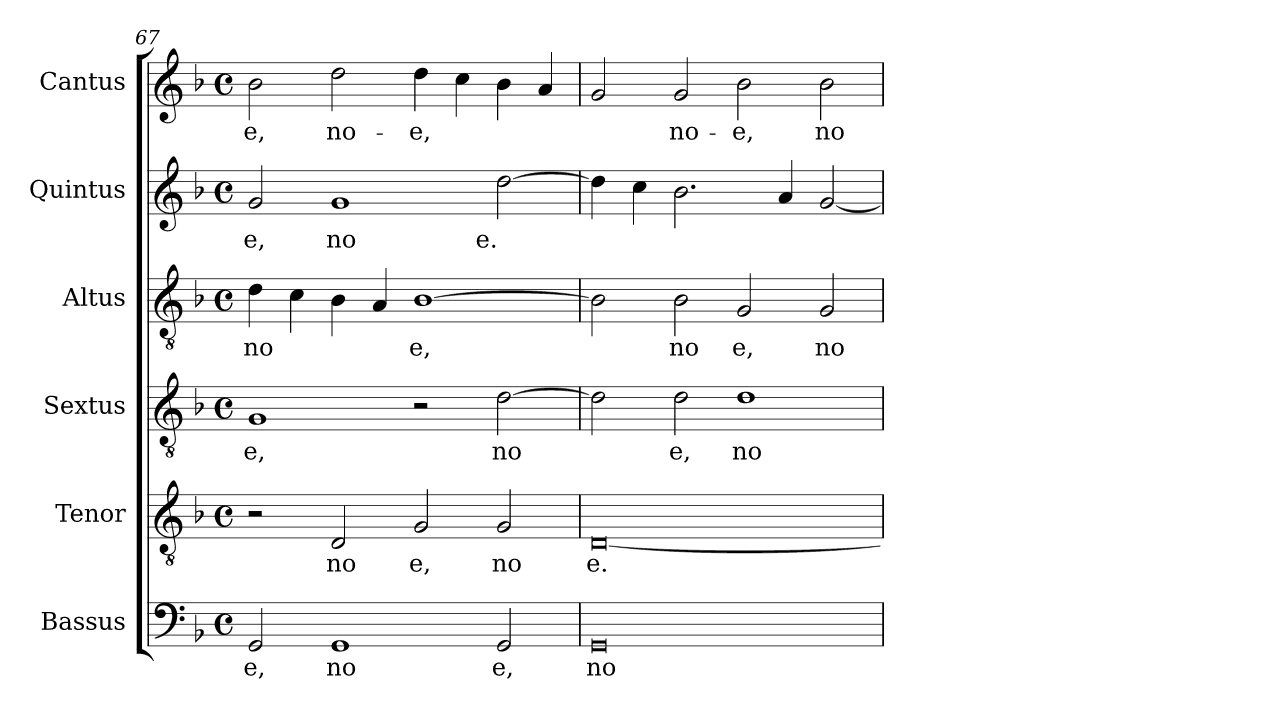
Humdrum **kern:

**kern	**text	**kern	**text	**kern	**text	**kern	**text	**kern	**text	**kern	**text
*part6	*part6	*part5	*part5	*part4	*part4	*part3	*part3	*part2	*part2	*part1	*part1
*staff6	*staff6	*staff5	*staff5	*staff4	*staff4	*staff3	*staff3	*staff2	*staff2	*staff1	*staff1
*I"Bassus	*	*I"Tenor	*	*I"Sextus	*	*I"Altus	*	*I"Quintus	*	*I"Cantus	*
*clefF4	*	*clefGv2	*	*clefGv2	*	*clefGv2	*	*clefG2	*	*clefG2	*
*k[b-]	*	*k[b-]	*	*k[b-]	*	*k[b-]	*	*k[b-]	*	*k[b-]	*
*F:	*	*F:	*	*F:	*	*F:	*	*F:	*	*F:	*
*M4/4	*	*M4/4	*	*M4/4	*	*M4/4	*	*M4/4	*	*M4/4	*
*met(c)	*	*met(c)	*	*met(c)	*	*met(c)	*	*met(c)	*	*met(c)	*
=67	=67	=67	=67	=67	=67	=67	=67	=67	=67	=67	=67
!	!LO:LY:b:cj	!	!	!	!LO:LY:b:cj	!	!LO:LY:b:cj	!	!LO:LY:b:cj	!	!LO:LY:b:cj
2GG/	e,	2r	.	1G	e,	4d\	no	2g/	e,	2b-\	-e,
.	.	.	.	.	.	4c\	.	.	.	.	.
!	!LO:LY:b:cj	!	!LO:LY:b:cj	!	!	!	!	!	!LO:LY:b:cj	!	!LO:LY:b:cj
1GG	no	2D/	no	.	.	4B-\	.	1g	no	2dd\	no-
.	.	.	.	.	.	4A/	.	.	.	.	.
!	!	!	!LO:LY:b:cj	!	!	!	!LO:LY:b:cj	!	!	!	!LO:LY:b:cj
.	.	2G/	e,	2r	.	[>1B-	e,	.	.	4dd\	-e,
.	.	.	.	.	.	.	.	.	.	4cc\	.
!	!LO:LY:b:cj	!	!LO:LY:b:cj	!	!LO:LY:b:cj	!	!	!	!LO:LY:b:cj	!	!
2GG/	e,	2G/	no	[>2d\	no	.	.	[>2dd\	e.	4b-\	.
.	.	.	.	.	.	.	.	.	.	4a/	.
=68	=68	=68	=68	=68	=68	=68	=68	=68	=68	=68	=68
!	!LO:LY:b:cj	!	!LO:LY:b:cj	!	!	!	!	!	!	!	!
0GG	no	[<0D	e.	2d\]	.	2B-\]	.	4dd\]	.	2g/	.
.	.	.	.	.	.	.	.	4cc\	.	.	.
!	!	!	!	!	!LO:LY:b:cj	!	!LO:LY:b:cj	!	!	!	!LO:LY:b:cj
.	.	.	.	2d\	e,	2B-\	no	2.b-\	.	2g/	no-
!	!	!	!	!	!LO:LY:b:cj	!	!LO:LY:b:cj	!	!	!	!LO:LY:b:cj
.	.	.	.	1d	no	2G/	e,	.	.	2b-\	-e,
.	.	.	.	.	.	.	.	4a/	.	.	.
!	!	!	!	!	!	!	!LO:LY:b:cj	!	!	!	!LO:LY:b:cj
.	.	.	.	.	.	2G/	no	[<2g/	.	2b-\	no-
=	=	=	=	=	=	=	=	=	=	=	=
*-	*-	*-	*-	*-	*-	*-	*-	*-	*-	*-	*-
